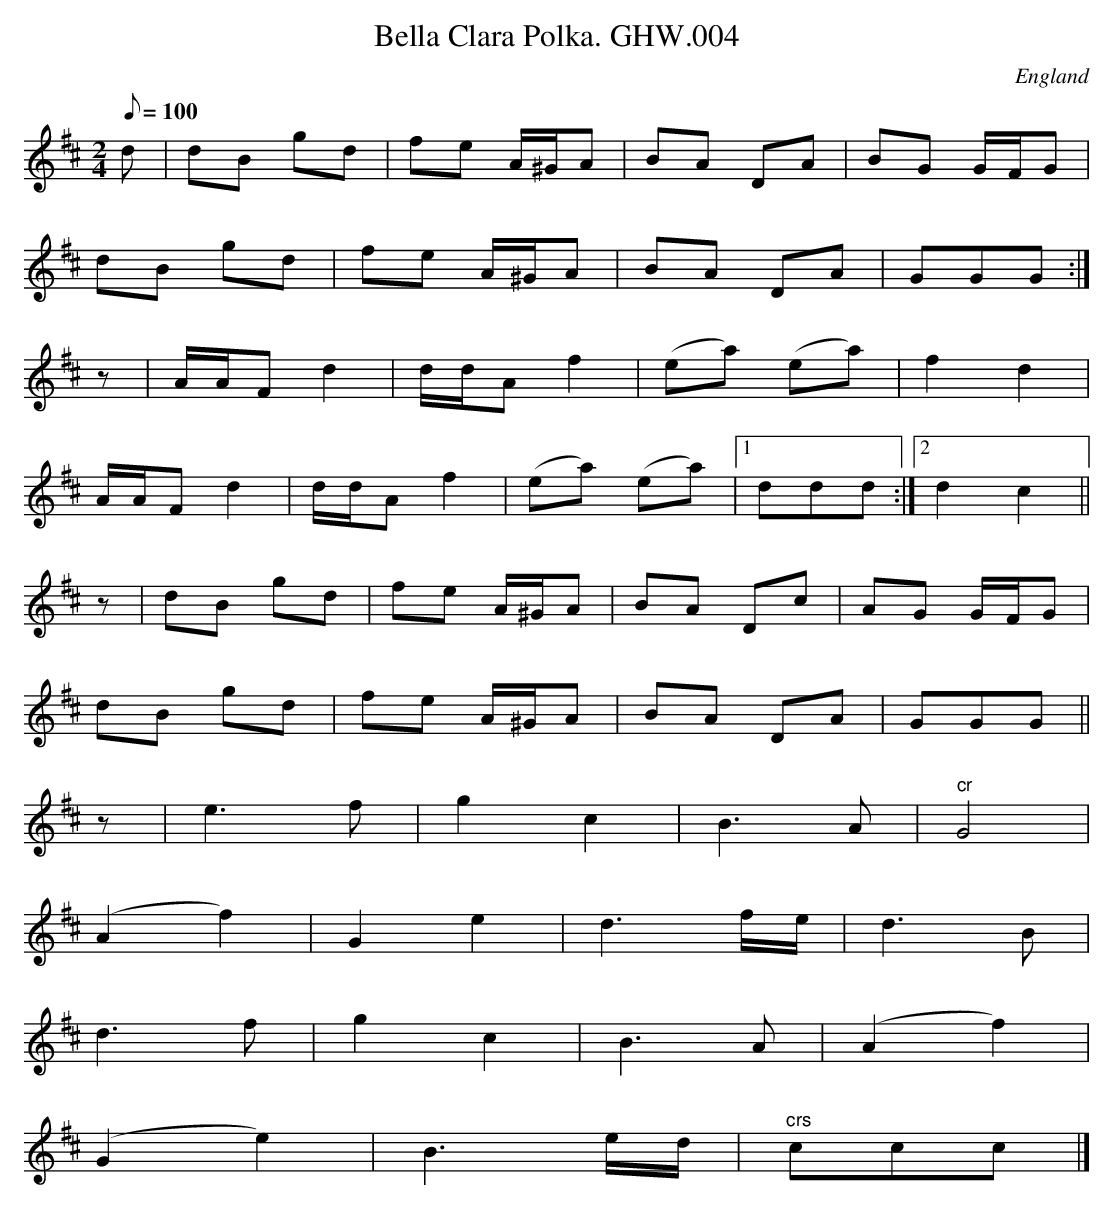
X:1
T:Bella Clara Polka. GHW.004
L:1/8
M:2/4
O:England
Q:100
K:D
d|dB gd|fe A/^G/A|BA DA|BG G/F/G|!
dB gd|fe A/^G/A|BA DA|GGG:|!
z|A/A/F d2|d/d/A f2|(ea) (ea)|f2d2|!
A/A/F d2|d/d/A f2|(ea) (ea)|1 ddd:|2d2c2||!
z|dB gd|fe A/^G/A|BA Dc|AG G/F/G|!
dB gd|fe A/^G/A|BA DA|GGG||!
z|e3 f|g2c2|B3 A|"^cr"G4|!
(A2 f2)|G2 e2|d3 f/e/|d3 B|!
d3 f|g2 c2|B3 A|(A2f2)|!
(G2e2)|B3 e/d/|"^crs"ccc|]
